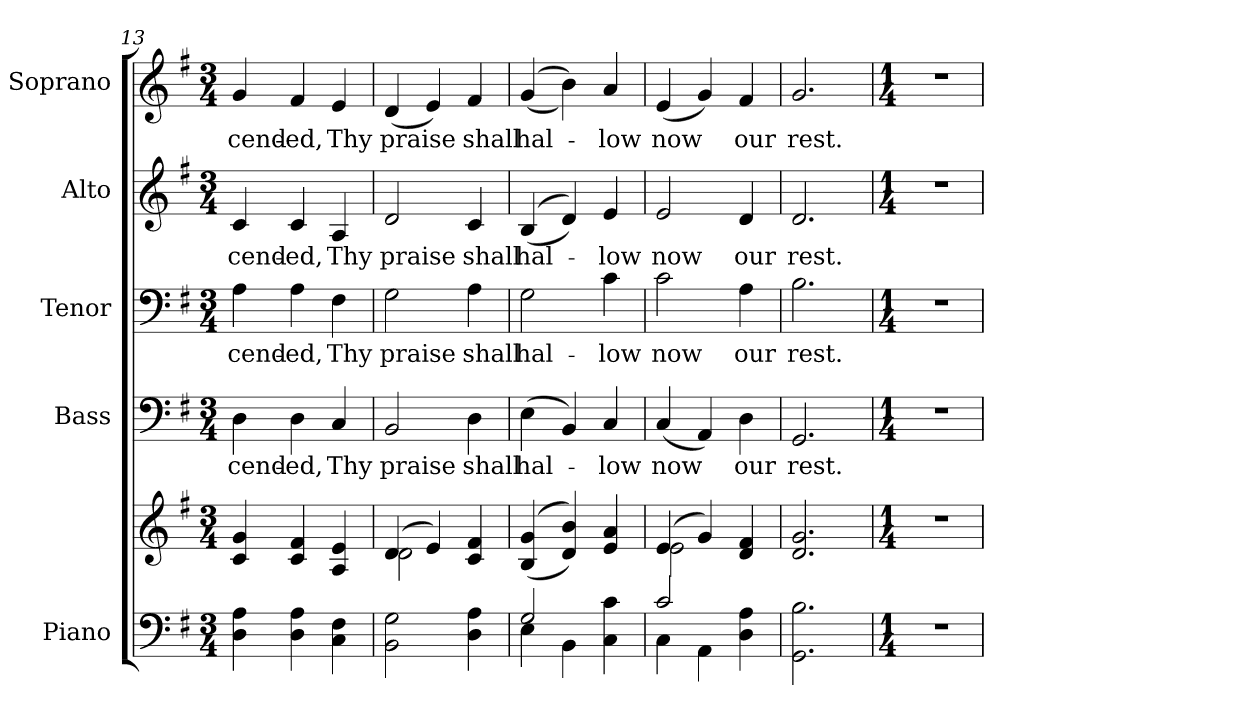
**kern	**kern	**kern	**text	**kern	**text	**kern	**text	**kern	**text
*part5	*part5	*part4	*part4	*part3	*part3	*part2	*part2	*part1	*part1
*staff6	*staff5	*staff4	*staff4	*staff3	*staff3	*staff2	*staff2	*staff1	*staff1
*I"Piano	*	*I"Bass	*	*I"Tenor	*	*I"Alto	*	*I"Soprano	*
*I'Pno.	*	*I'B.	*	*I'T.	*	*I'A.	*	*I'S.	*
*clefF4	*clefG2	*clefF4	*	*clefF4	*	*clefG2	*	*clefG2	*
*k[f#]	*k[f#]	*k[f#]	*	*k[f#]	*	*k[f#]	*	*k[f#]	*
*G:	*G:	*G:	*	*G:	*	*G:	*	*G:	*
*M3/4	*M3/4	*M3/4	*	*M3/4	*	*M3/4	*	*M3/4	*
=13	=13	=13	=13	=13	=13	=13	=13	=13	=13
!	!	!	!LO:LY:b:color=#000000	!	!	!	!	!	!
!	!	!	!	!	!LO:LY:b:color=#000000	!	!	!	!
!	!	!	!	!	!	!	!LO:LY:b:color=#000000	!	!
!	!	!	!	!	!	!	!	!	!LO:LY:b:color=#000000
4Di\ 4Ai	4ci/ 4gi	4Di\	-cend-	4Ai\	-cend-	4ci/	-cend-	4gi/	-cend-
!	!	!	!LO:LY:b:color=#000000	!	!	!	!	!	!
!	!	!	!	!	!LO:LY:b:color=#000000	!	!	!	!
!	!	!	!	!	!	!	!LO:LY:b:color=#000000	!	!
!	!	!	!	!	!	!	!	!	!LO:LY:b:color=#000000
4Di\ 4Ai	4ci/ 4f#i	4Di\	-ed,	4Ai\	-ed,	4ci/	-ed,	4f#i/	-ed,
!	!	!	!LO:LY:b:color=#000000	!	!	!	!	!	!
!	!	!	!	!	!LO:LY:b:color=#000000	!	!	!	!
!	!	!	!	!	!	!	!LO:LY:b:color=#000000	!	!
!	!	!	!	!	!	!	!	!	!LO:LY:b:color=#000000
4Ci\ 4F#i	4Ai/ 4ei	4Ci/	Thy	4F#i\	Thy	4Ai/	Thy	4ei/	Thy
!!LO:PB:g=z
=14	=14	=14	=14	=14	=14	=14	=14	=14	=14
*	*^	*	*	*	*	*	*	*	*
!	!	!	!	!LO:LY:b:color=#000000	!	!	!	!	!	!
!	!	!	!	!	!	!LO:LY:b:color=#000000	!	!	!	!
!	!	!	!	!	!	!	!	!LO:LY:b:color=#000000	!	!
!	!	!	!	!	!	!	!	!	!	!LO:LY:b:color=#000000
2BBi\ 2Gi	(4di/	2di\	2BBi/	praise	2Gi\	praise	2di/	praise	(4di/	praise
.	4ei/)	.	.	.	.	.	.	.	4ei/)	.
!	!	!	!	!LO:LY:b:color=#000000	!	!	!	!	!	!
!	!	!	!	!	!	!LO:LY:b:color=#000000	!	!	!	!
!	!	!	!	!	!	!	!	!LO:LY:b:color=#000000	!	!
!	!	!	!	!	!	!	!	!	!	!LO:LY:b:color=#000000
4Di\ 4Ai	4ci/ 4f#i	4ryy	4Di\	shall	4Ai\	shall	4ci/	shall	4f#i/	shall
*	*v	*v	*	*	*	*	*	*	*	*
=15	=15	=15	=15	=15	=15	=15	=15	=15	=15
*^	*	*	*	*	*	*	*	*	*
*	*	*^	*	*	*	*	*	*	*	*
!	!	!	!	!	!LO:LY:b:color=#000000	!	!	!	!	!	!
*	*	*v	*v	*	*	*	*	*	*	*	*
*	*	*^	*	*	*	*	*	*	*	*
!	!	!	!	!	!	!	!LO:LY:b:color=#000000	!	!	!	!
*	*	*v	*v	*	*	*	*	*	*	*	*
*	*	*^	*	*	*	*	*	*	*	*
!	!	!	!	!	!	!	!	!	!LO:LY:b:color=#000000	!	!
*	*	*v	*v	*	*	*	*	*	*	*	*
*	*	*^	*	*	*	*	*	*	*	*
!	!	!	!	!	!	!	!	!	!	!	!LO:LY:b:color=#000000
*	*	*v	*v	*	*	*	*	*	*	*	*
2Gi/	4Ei\	((4Bi/ 4gi	(4Ei\	hal-	2Gi\	hal-	((4Bi/	hal-	((4gi/	hal-
.	4BBi\	4di/ 4bi))	4BBi/)	.	.	.	4di/))	.	4bi\))	.
!	!	!	!	!LO:LY:b:color=#000000	!	!	!	!	!	!
!	!	!	!	!	!	!LO:LY:b:color=#000000	!	!	!	!
!	!	!	!	!	!	!	!	!LO:LY:b:color=#000000	!	!
!	!	!	!	!	!	!	!	!	!	!LO:LY:b:color=#000000
4Ci\ 4ci	4ryy	4ei/ 4ai	4Ci/	-low	4ci\	-low	4ei/	-low	4ai/	-low
=16	=16	=16	=16	=16	=16	=16	=16	=16	=16	=16
*	*	*^	*	*	*	*	*	*	*	*
!	!	!	!	!	!LO:LY:b:color=#000000	!	!	!	!	!	!
!	!	!	!	!	!	!	!LO:LY:b:color=#000000	!	!	!	!
!	!	!	!	!	!	!	!	!	!LO:LY:b:color=#000000	!	!
!	!	!	!	!	!	!	!	!	!	!	!LO:LY:b:color=#000000
2ci/	4Ci\	(4ei/	2ei\	(4Ci/	now	2ci\	now	2ei/	now	(4ei/	now
.	4AAi\	4gi/)	.	4AAi/)	.	.	.	.	.	4gi/)	.
!	!	!	!	!	!LO:LY:b:color=#000000	!	!	!	!	!	!
!	!	!	!	!	!	!	!LO:LY:b:color=#000000	!	!	!	!
!	!	!	!	!	!	!	!	!	!LO:LY:b:color=#000000	!	!
!	!	!	!	!	!	!	!	!	!	!	!LO:LY:b:color=#000000
4Di\ 4Ai	4ryy	4di/ 4f#i	4ryy	4Di\	our	4Ai\	our	4di/	our	4f#i/	our
*v	*v	*	*	*	*	*	*	*	*	*	*
*	*v	*v	*	*	*	*	*	*	*	*
!!LO:PB:g=z
=17	=17	=17	=17	=17	=17	=17	=17	=17	=17
*^	*^	*	*	*	*	*	*	*	*
!	!	!	!	!	!LO:LY:b:color=#000000	!	!	!	!	!	!
*v	*v	*	*	*	*	*	*	*	*	*	*
*	*v	*v	*	*	*	*	*	*	*	*
*^	*^	*	*	*	*	*	*	*	*
!	!	!	!	!	!	!	!LO:LY:b:color=#000000	!	!	!	!
*v	*v	*	*	*	*	*	*	*	*	*	*
*	*v	*v	*	*	*	*	*	*	*	*
*^	*^	*	*	*	*	*	*	*	*
!	!	!	!	!	!	!	!	!	!LO:LY:b:color=#000000	!	!
*v	*v	*	*	*	*	*	*	*	*	*	*
*	*v	*v	*	*	*	*	*	*	*	*
*^	*^	*	*	*	*	*	*	*	*
!	!	!	!	!	!	!	!	!	!	!	!LO:LY:b:color=#000000
*v	*v	*	*	*	*	*	*	*	*	*	*
*	*v	*v	*	*	*	*	*	*	*	*
2.GGi\ 2.Bi	2.di/ 2.gi	2.GGi/	rest.	2.Bi\	rest.	2.di/	rest.	2.gi/	rest.
!!LO:PB:g=z
=18	=18	=18	=18	=18	=18	=18	=18	=18	=18
*M1/4	*M1/4	*M1/4	*	*M1/4	*	*M1/4	*	*M1/4	*
!LO:N:vis=1	!LO:N:vis=1	!LO:N:vis=1	!	!LO:N:vis=1	!	!LO:N:vis=1	!	!LO:N:vis=1	!
4r	4r	4r	.	4r	.	4r	.	4r	.
=	=	=	=	=	=	=	=	=	=
*-	*-	*-	*-	*-	*-	*-	*-	*-	*-
